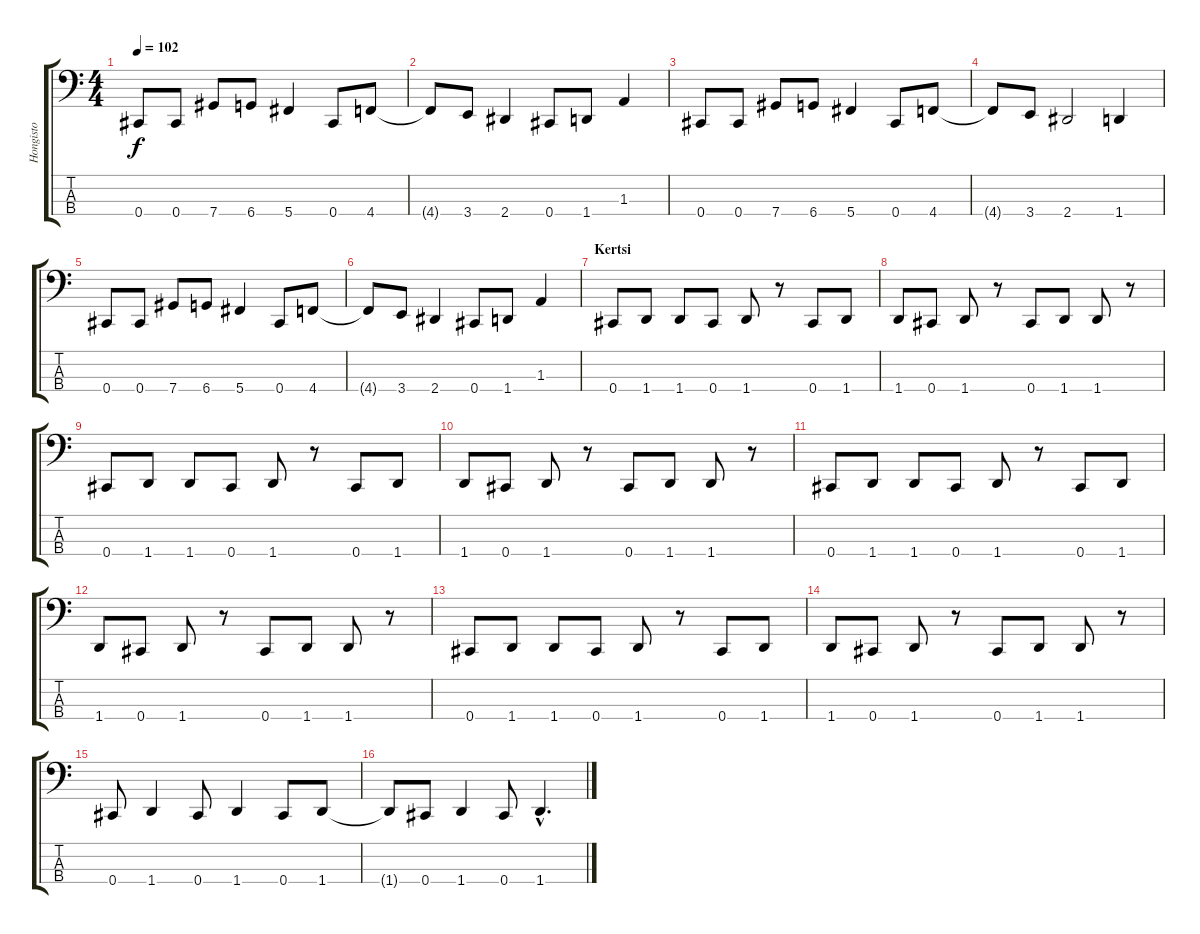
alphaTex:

\track ("Hongisto" "Hongisto") {instrument electricbassfinger}
\staff {score tabs}
\tuning (Gb2 Db2 Ab1 Db1) {hide}
\ts (4 4)
\tempo 102
\clef f4
\ks c
0.4.8{dy f} 0.4.8 7.4.8 6.4.8 5.4.4 0.4.8 4.4.8 |
4.4{t}.8 3.4.8 2.4.4 0.4.8 1.4.8 1.3.4 |
0.4.8 0.4.8 7.4.8 6.4.8 5.4.4 0.4.8 4.4.8 |
4.4{t}.8 3.4.8 2.4.2 1.4.4 |
0.4.8 0.4.8 7.4.8 6.4.8 5.4.4 0.4.8 4.4.8 |
4.4{t}.8 3.4.8 2.4.4 0.4.8 1.4.8 1.3.4 |
\section ("" "Kertsi")
0.4.8 1.4.8 1.4.8 0.4.8 1.4.8 r.8 0.4.8 1.4.8 |
1.4.8 0.4.8 1.4.8 r.8 0.4.8 1.4.8 1.4.8 r.8 |
0.4.8 1.4.8 1.4.8 0.4.8 1.4.8 r.8 0.4.8 1.4.8 |
1.4.8 0.4.8 1.4.8 r.8 0.4.8 1.4.8 1.4.8 r.8 |
0.4.8 1.4.8 1.4.8 0.4.8 1.4.8 r.8 0.4.8 1.4.8 |
1.4.8 0.4.8 1.4.8 r.8 0.4.8 1.4.8 1.4.8 r.8 |
0.4.8 1.4.8 1.4.8 0.4.8 1.4.8 r.8 0.4.8 1.4.8 |
1.4.8 0.4.8 1.4.8 r.8 0.4.8 1.4.8 1.4.8 r.8 |
0.4.8 1.4.4 0.4.8 1.4.4 0.4.8 1.4.8 |
1.4{t}.8 0.4.8 1.4.4 0.4.8 1.4{hac}.4{d}
